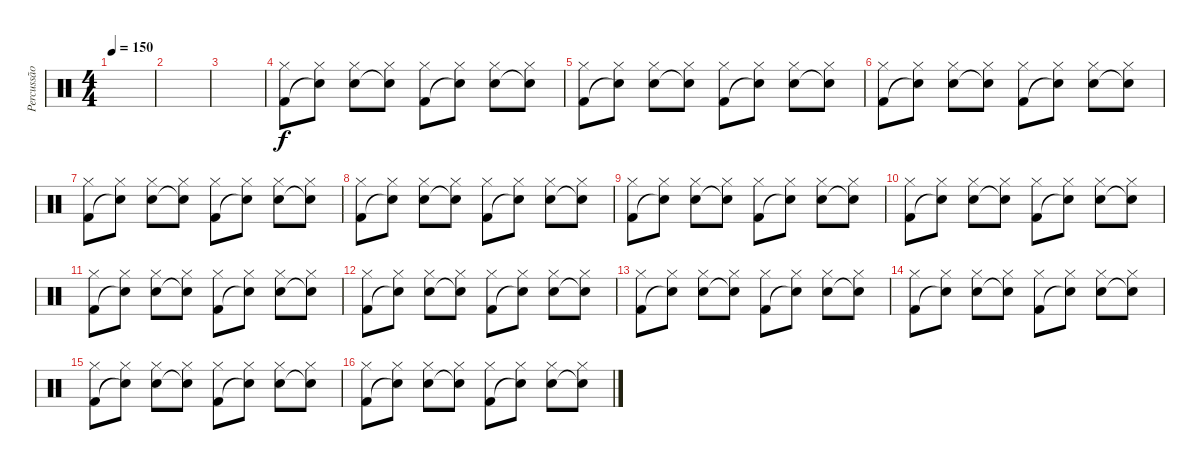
\track ("Percussão" "Percussão") {instrument percussion}
\staff {score}
\articulation defaults
\ts (4 4)
\tempo 150
\clef neutral
\ks c
|
|
|
("Hi-Hat (closed)" "Kick (hit) 2").8 ("Hi-Hat (closed)" "Snare (hit) 2"{t}).8 ("Hi-Hat (closed)" "Electric Snare (hit)").8 ("Hi-Hat (closed)" "Snare (hit) 2"{t}).8 ("Hi-Hat (closed)" "Kick (hit) 2").8 ("Hi-Hat (closed)" "Snare (hit) 2"{t}).8 ("Hi-Hat (closed)" "Electric Snare (hit)").8 ("Hi-Hat (closed)" "Snare (hit) 2"{t}).8 |
("Hi-Hat (closed)" "Kick (hit) 2").8 ("Hi-Hat (closed)" "Snare (hit) 2"{t}).8 ("Hi-Hat (closed)" "Electric Snare (hit)").8 ("Hi-Hat (closed)" "Snare (hit) 2"{t}).8 ("Hi-Hat (closed)" "Kick (hit) 2").8 ("Hi-Hat (closed)" "Snare (hit) 2"{t}).8 ("Hi-Hat (closed)" "Electric Snare (hit)").8 ("Hi-Hat (closed)" "Snare (hit) 2"{t}).8 |
("Hi-Hat (closed)" "Kick (hit) 2").8 ("Hi-Hat (closed)" "Snare (hit) 2"{t}).8 ("Hi-Hat (closed)" "Electric Snare (hit)").8 ("Hi-Hat (closed)" "Snare (hit) 2"{t}).8 ("Hi-Hat (closed)" "Kick (hit) 2").8 ("Hi-Hat (closed)" "Snare (hit) 2"{t}).8 ("Hi-Hat (closed)" "Electric Snare (hit)").8 ("Hi-Hat (closed)" "Snare (hit) 2"{t}).8 |
("Hi-Hat (closed)" "Kick (hit) 2").8 ("Hi-Hat (closed)" "Snare (hit) 2"{t}).8 ("Hi-Hat (closed)" "Electric Snare (hit)").8 ("Hi-Hat (closed)" "Snare (hit) 2"{t}).8 ("Hi-Hat (closed)" "Kick (hit) 2").8 ("Hi-Hat (closed)" "Snare (hit) 2"{t}).8 ("Hi-Hat (closed)" "Electric Snare (hit)").8 ("Hi-Hat (closed)" "Snare (hit) 2"{t}).8 |
("Hi-Hat (closed)" "Kick (hit) 2").8 ("Hi-Hat (closed)" "Snare (hit) 2"{t}).8 ("Hi-Hat (closed)" "Electric Snare (hit)").8 ("Hi-Hat (closed)" "Snare (hit) 2"{t}).8 ("Hi-Hat (closed)" "Kick (hit) 2").8 ("Hi-Hat (closed)" "Snare (hit) 2"{t}).8 ("Hi-Hat (closed)" "Electric Snare (hit)").8 ("Hi-Hat (closed)" "Snare (hit) 2"{t}).8 |
("Hi-Hat (closed)" "Kick (hit) 2").8 ("Hi-Hat (closed)" "Snare (hit) 2"{t}).8 ("Hi-Hat (closed)" "Electric Snare (hit)").8 ("Hi-Hat (closed)" "Snare (hit) 2"{t}).8 ("Hi-Hat (closed)" "Kick (hit) 2").8 ("Hi-Hat (closed)" "Snare (hit) 2"{t}).8 ("Hi-Hat (closed)" "Electric Snare (hit)").8 ("Hi-Hat (closed)" "Snare (hit) 2"{t}).8 |
("Hi-Hat (closed)" "Kick (hit) 2").8 ("Hi-Hat (closed)" "Snare (hit) 2"{t}).8 ("Hi-Hat (closed)" "Electric Snare (hit)").8 ("Hi-Hat (closed)" "Snare (hit) 2"{t}).8 ("Hi-Hat (closed)" "Kick (hit) 2").8 ("Hi-Hat (closed)" "Snare (hit) 2"{t}).8 ("Hi-Hat (closed)" "Electric Snare (hit)").8 ("Hi-Hat (closed)" "Snare (hit) 2"{t}).8 |
("Hi-Hat (closed)" "Kick (hit) 2").8 ("Hi-Hat (closed)" "Snare (hit) 2"{t}).8 ("Hi-Hat (closed)" "Electric Snare (hit)").8 ("Hi-Hat (closed)" "Snare (hit) 2"{t}).8 ("Hi-Hat (closed)" "Kick (hit) 2").8 ("Hi-Hat (closed)" "Snare (hit) 2"{t}).8 ("Hi-Hat (closed)" "Electric Snare (hit)").8 ("Hi-Hat (closed)" "Snare (hit) 2"{t}).8 |
("Hi-Hat (closed)" "Kick (hit) 2").8 ("Hi-Hat (closed)" "Snare (hit) 2"{t}).8 ("Hi-Hat (closed)" "Electric Snare (hit)").8 ("Hi-Hat (closed)" "Snare (hit) 2"{t}).8 ("Hi-Hat (closed)" "Kick (hit) 2").8 ("Hi-Hat (closed)" "Snare (hit) 2"{t}).8 ("Hi-Hat (closed)" "Electric Snare (hit)").8 ("Hi-Hat (closed)" "Snare (hit) 2"{t}).8 |
("Hi-Hat (closed)" "Kick (hit) 2").8 ("Hi-Hat (closed)" "Snare (hit) 2"{t}).8 ("Hi-Hat (closed)" "Electric Snare (hit)").8 ("Hi-Hat (closed)" "Snare (hit) 2"{t}).8 ("Hi-Hat (closed)" "Kick (hit) 2").8 ("Hi-Hat (closed)" "Snare (hit) 2"{t}).8 ("Hi-Hat (closed)" "Electric Snare (hit)").8 ("Hi-Hat (closed)" "Snare (hit) 2"{t}).8 |
("Hi-Hat (closed)" "Kick (hit) 2").8 ("Hi-Hat (closed)" "Snare (hit) 2"{t}).8 ("Hi-Hat (closed)" "Electric Snare (hit)").8 ("Hi-Hat (closed)" "Snare (hit) 2"{t}).8 ("Hi-Hat (closed)" "Kick (hit) 2").8 ("Hi-Hat (closed)" "Snare (hit) 2"{t}).8 ("Hi-Hat (closed)" "Electric Snare (hit)").8 ("Hi-Hat (closed)" "Snare (hit) 2"{t}).8 |
("Hi-Hat (closed)" "Kick (hit) 2").8 ("Hi-Hat (closed)" "Snare (hit) 2"{t}).8 ("Hi-Hat (closed)" "Electric Snare (hit)").8 ("Hi-Hat (closed)" "Snare (hit) 2"{t}).8 ("Hi-Hat (closed)" "Kick (hit) 2").8 ("Hi-Hat (closed)" "Snare (hit) 2"{t}).8 ("Hi-Hat (closed)" "Electric Snare (hit)").8 ("Hi-Hat (closed)" "Snare (hit) 2"{t}).8 |
("Hi-Hat (closed)" "Kick (hit) 2").8 ("Hi-Hat (closed)" "Snare (hit) 2"{t}).8 ("Hi-Hat (closed)" "Electric Snare (hit)").8 ("Hi-Hat (closed)" "Snare (hit) 2"{t}).8 ("Hi-Hat (closed)" "Kick (hit) 2").8 ("Hi-Hat (closed)" "Snare (hit) 2"{t}).8 ("Hi-Hat (closed)" "Electric Snare (hit)").8 ("Hi-Hat (closed)" "Snare (hit) 2"{t}).8
